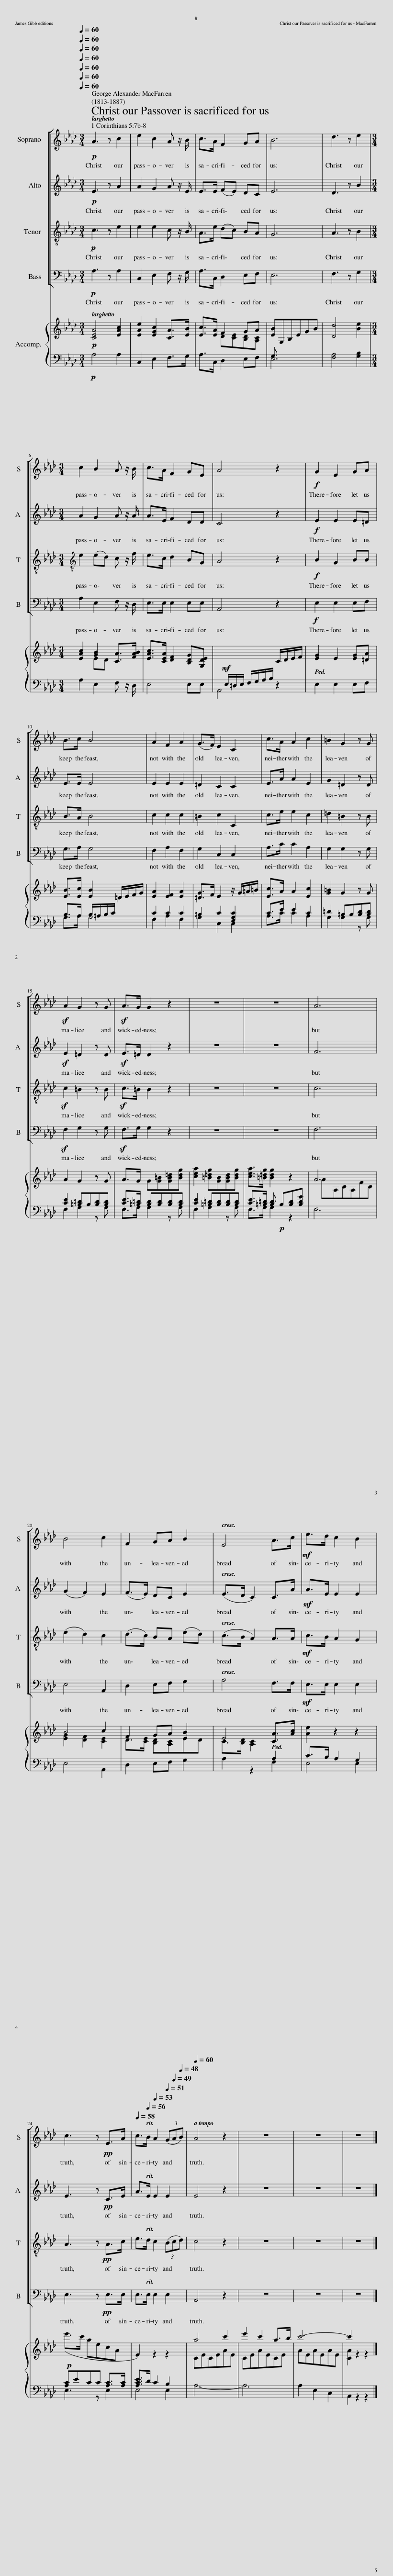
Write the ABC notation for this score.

X:1
%%score [ 1 2 3 4 ] { ( 5 6 ) | ( 7 8 ) }
L:1/8
Q:1/4=60
M:3/4
I:linebreak $
K:Ab
V:1 treble
V:2 treble
V:3 treble-8
V:4 bass
V:5 treble
V:6 treble
V:7 bass
V:8 bass
V:1
!p! A3 z c2 | e2 c2 A z/ B/ | c>A F2 GA | B6 | d3 z e2 |$ %5
[M:3/4] c2 B2 A z/ B/ | c>A F2 GE | A4 z2 |!f! G2 E2 GA |$ B>c B4 | %10
 A2 F2 A2 | (G>F) E2 C2 | c>A A2 c2 | =B2 G2 z G |$ A2 G2 z G | %15
 A>G G2 z2 | z6 | z6 | A6 |$ B4 c2 | %20
 F2 GA B2 | E4 A>c |!mf! e>d c2 B2 |$ c3 z!pp! E>A |[Q:1/4=58] c>[Q:1/4=56]B[Q:1/4=53] A2[Q:1/4=51] (3(G[Q:1/4=49]A[Q:1/4=48]B) | %25
[Q:1/4=60] A4 z2 | z6 | z6 | z6 |] %29
V:2
!p! E3 z A2 | A2 G2 A z/ E/ | E>E (FE) DC | E6 | D3 z B2 |$ %5
[M:3/4] A2 G2 A z/ A/ | A>E F2 DD | C4 z2 |!f! E2 E2 E=D |$ E>E E4 | %10
 E2 E2 E2 | =D2 C2 C2 | E>A A2 E2 | G2 =D2 z D |$ E2 =D2 z D | %15
 E>=D D2 z2 | z6 | z6 | F6 |$ (G2 F2) E2 | %20
 (F>E) DC E2 | (E>D C2) C>A |!mf! A>E E2 E2 |$ E3 z!pp! C>E | A>E E2 E2 | %25
 E4 z2 | z6 | z6 | z6 |] %29
V:3
!p! c3 z e2 | e2 e2 c z/ B/ | A>e (dc) BA | G6 | A3 z B2 |$ %5
[M:3/4][K:treble-8] e2 (ed) c z/ f/ | e>c d2 BG | A4 z2 |!f! B2 G2 BB |$ B>A B4 | %10
 c2 c2 c2 | =B2 c2 C2 | c>e e2 c2 | =d2 =B2 z B |$ c2 =B2 z B | %15
 c>=B B2 z2 | z6 | z6 | c6 |$ (e2 d2) c2 | %20
 (d>c) BA (ed) | (c>B A2) A>A |!mf! c>B A2 G2 |$ A3 z!pp! A>c | e>d c2 (3(Bcd) | %25
 c4 z2 | z6 | z6 | z6 |] %29
V:4
!p! A,3 z A,2 | C,2 E,2 F, z/ G,/ | A,>C, D,2 E,F, | E,6 | F,3 z G,2 |$ %5
[M:3/4] A,2 E,2 F, z/ D,/ | E,>E, E,2 E,E, | A,,4 z2 |!f! E,2 E,2 E,F, |$ G,>A, G,4 | %10
 F,2 A,2 F,2 | G,2 C,2 C,2 | A,>C C2 A,2 | G,2 G,2 z G, |$ F,2 G,2 z G, | %15
 F,>G, G,2 z2 | z6 | z6 | F,6 |$ E,4 A,,2 | %20
 D,2 E,F, G,2 | A,4 F,>F, |!mf! E,>E, E,2 E,2 |$ E,3 z!pp! E,>E, | E,>E, E,2 E,2 | %25
 A,,4 z2 | z6 | z6 | z6 |] %29
V:5
!p! [CEA]4 [EAc]2 | [EAe]2 [EGc]2 [CA]>[EB] | [Ec]>[EA] F2 GA | [EB]G,B,EGB | [Dd]4 [Be]2 |$ %5
[M:3/4] [EAc]2 [GB]2 [CA]>[FAB] | [EAc]>[CEA] [DF]2 [B,DG][G,DE] | x/!mf![I:staff +1] E,/=D,/E,/ F,/G,/A,/B,/[I:staff -1] C/D/E/F/ | [EG]2 E2 [EG][=DA] |$ [EB]>[Ec] [EB]2 =D/E/F/G/ | %10
 [EA]2 [EF]2 [EA]2 | [=DG]>F E2 z/ G/=A/=B/ | [Ec]>A A2 [Ec]2 | [G=B]2 G2 z G |$ A2 G2 z G | %15
 A>G G[G=B][GB=d][Bdg] | [cea]2 [=B=dg][GB][GBd][Bdg] | [cea]>[=B=dg] [Bdg]2 z2 | A6 |$ B4 c2 | %20
 F2 GA [EB]2 | E4 [CA]>[Ac] | [Ae]2 z2 z2 |$!p! x6 | x6 | %25
 a4 c'2 | e'2 c'2 a>b | c'6- | c'2 x2 x2 |] %29
V:6
 x6 | x6 | x2 D[CE][B,D][A,C] |[I:staff +1] G,[I:staff -1] x4 x | x6 |$ %5
[M:3/4] x2 ED x2 | x6 | x6 | x6 |$ x6 | %10
 x6 | x6 | x6 | x6 |$ x6 | %15
 x6 | x6 | x6 | AA,CA,FC |$ [EG]2 [DF]2 [CE]2 | %20
 D>[CE] [B,D][A,C]ED | C>[B,D] [A,C]2 x2 | x6 |$ (e'>c' aecA | E2) z2 z2 | %25
 CECEAE | CEAECE | AEAEAE | [CA]2 z2 z2 |] %29
V:7
!p! A,4 A,2 | C,2 E,2 F,>G, | A,>C, D,2 E,F, | E,6 | [F,A,]4 [G,B,]2 |$ %5
[M:3/4] A,2 E,2 F, z/ D,/ | E,4 E,E, | A,,4 z2 | E,2 E,2 E,F, |$ B,>A, B,/=A,/B,/C/ x2 | %10
 C2 C2 C2 | =B,2 C2 [E,G,C]2 | C>E E2 C2 | =D2 =B,B,[B,D][B,D] |$ [CE]2 [=B,=D]B,[B,D][B,D] | %15
 [CE]>[=B,=D] [B,D][B,D][B,D][B,D] | [CE]2 [=B,=D][B,D][B,D][B,D] | [CE]>[=B,=D] [B,D]!p! B,[B,D][B,DG] | x6 |$ x6 | %20
 x6 | x4 A,2 | C>B, A,2 G,2 |$ [A,C]ECC [A,C]>[A,C] | [A,CE]>D C2 B,2 | %25
 x6 | x6 | x6 | x6 |] %29
V:8
 x6 | x6 | x6 | x6 | x6 |$ %5
[M:3/4] x6 | x6 | x6 | x6 |$ G,>A, G,4 | %10
 F,2 A,2 F,2 | G,2 C,2 C,2 | A,>C C2 A,2 | G,2 G,2 z G, |$ F,2 G,2 z G, | %15
 F,>G, G,2 z G, | F,2 G,2 z G, | F,>G, G,2 z2 | F,6 |$ E,4 A,,2 | %20
 D,2 E,F, G,2 | A,2 z2 F,2 | E,4 E,2 |$ E,3 z E,2 | E,4 E,2 | %25
 A,6- | A,6 | A,2 E,2 C,2 | A,,2 z2 z2 |] %29
